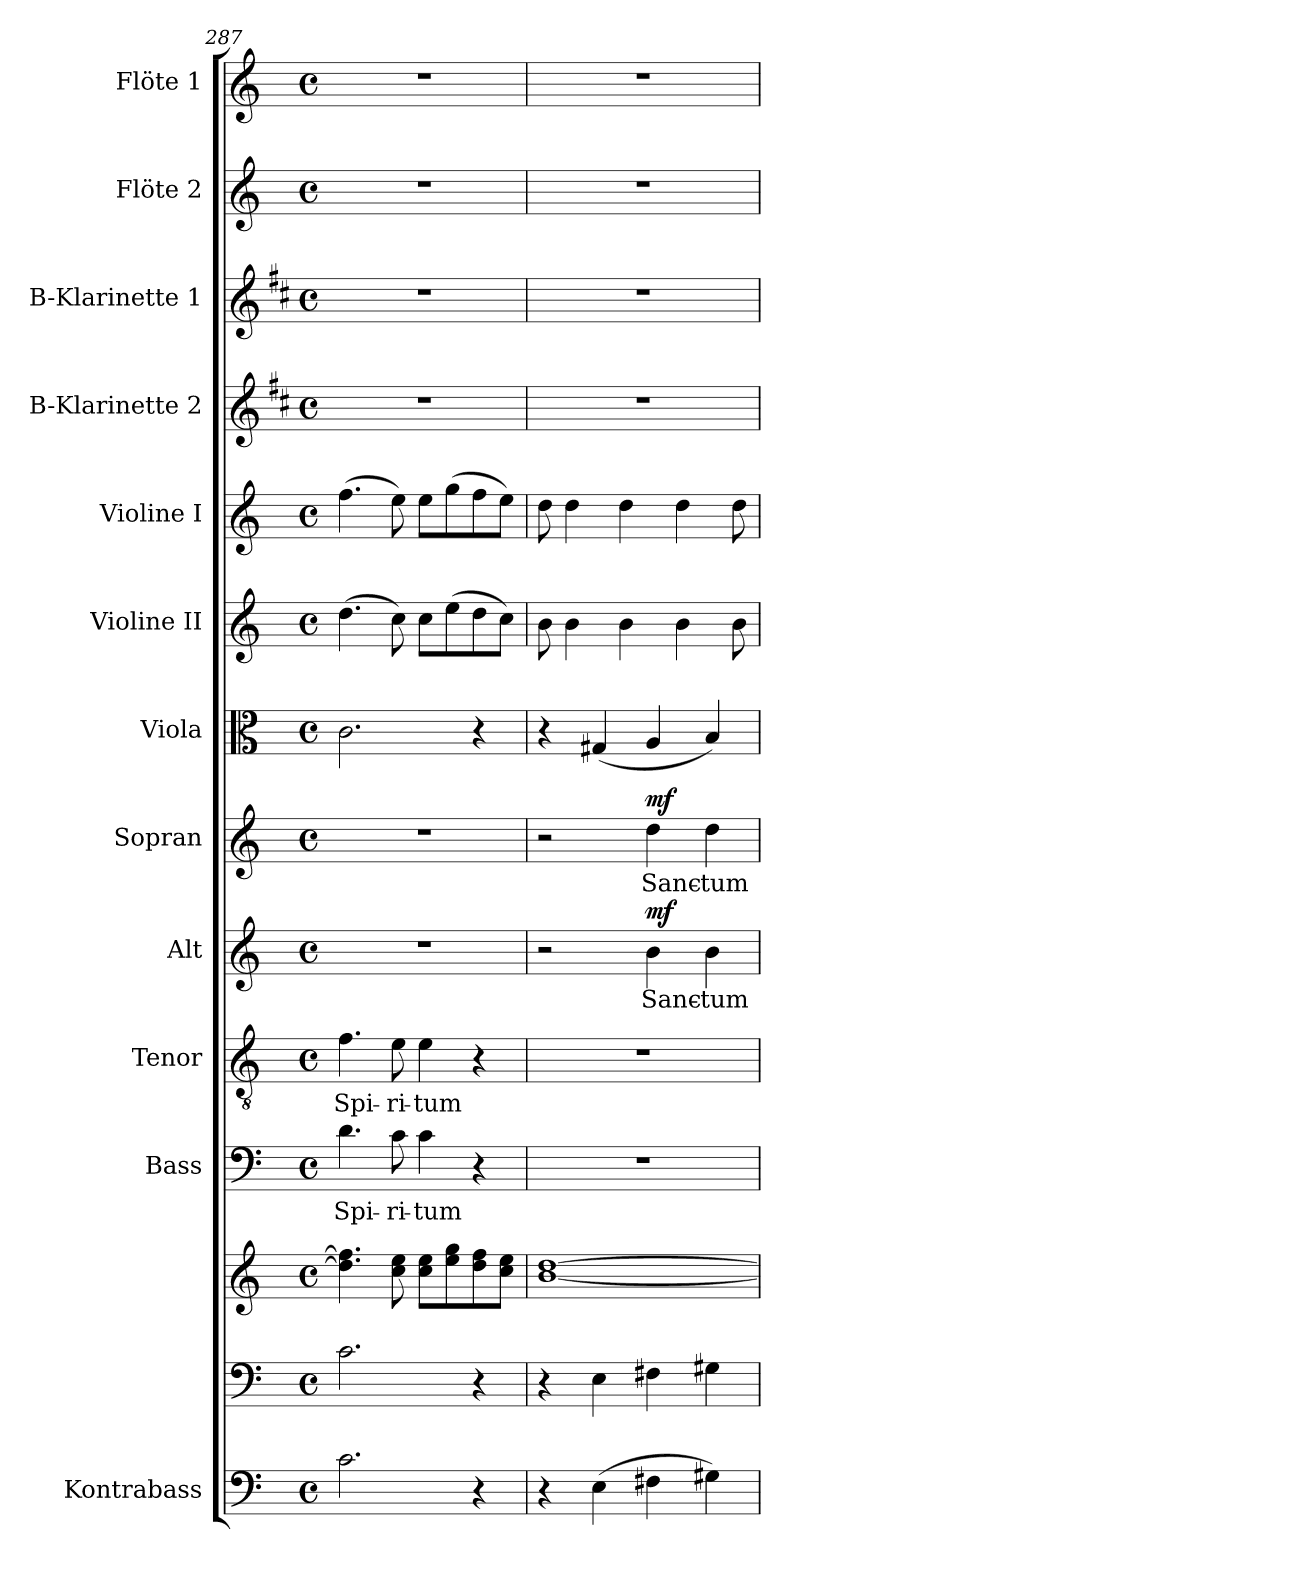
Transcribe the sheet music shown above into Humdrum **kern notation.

**kern	**kern	**kern	**kern	**text	**kern	**text	**kern	**text	**dynam	**kern	**text	**dynam	**kern	**kern	**kern	**kern	**kern	**kern	**kern
*part13	*part12	*part12	*part11	*part11	*part10	*part10	*part9	*part9	*part9	*part8	*part8	*part8	*part7	*part6	*part5	*part4	*part3	*part2	*part1
*staff14	*staff13	*staff12	*staff11	*staff11	*staff10	*staff10	*staff9	*staff9	*staff9	*staff8	*staff8	*staff8	*staff7	*staff6	*staff5	*staff4	*staff3	*staff2	*staff1
*I"Kontrabass	*	*	*I"Bass	*	*I"Tenor	*	*I"Alt	*	*	*I"Sopran	*	*	*I"Viola	*I"Violine II	*I"Violine I	*I"B-Klarinette 2	*I"B-Klarinette 1	*I"Flöte 2	*I"Flöte 1
*I'Kb.	*	*	*I'B.	*	*I'T.	*	*I'A.	*	*	*I'S.	*	*	*I'Vla.	*I'Vl. II	*I'Vl. I	*I'B Kl. 2	*I'B Kl. 1	*I'Fl. 2	*I'Fl. 1
*clefF4	*clefF4	*clefG2	*clefF4	*	*clefGv2	*	*clefG2	*	*	*clefG2	*	*	*clefC3	*clefG2	*clefG2	*clefG2	*clefG2	*clefG2	*clefG2
*ITrd7c12	*	*	*	*	*	*	*	*	*	*	*	*	*	*	*	*ITrd1c2	*ITrd1c2	*	*
*k[]	*k[]	*k[]	*k[]	*	*k[]	*	*k[]	*	*	*k[]	*	*	*k[]	*k[]	*k[]	*k[]	*k[]	*k[]	*k[]
*C:	*C:	*C:	*C:	*	*C:	*	*C:	*	*	*C:	*	*	*C:	*C:	*C:	*C:	*C:	*C:	*C:
*M4/4	*M4/4	*M4/4	*M4/4	*	*M4/4	*	*M4/4	*	*	*M4/4	*	*	*M4/4	*M4/4	*M4/4	*M4/4	*M4/4	*M4/4	*M4/4
*met(c)	*met(c)	*met(c)	*met(c)	*	*met(c)	*	*met(c)	*	*	*met(c)	*	*	*met(c)	*met(c)	*met(c)	*met(c)	*met(c)	*met(c)	*met(c)
=287	=287	=287	=287	=287	=287	=287	=287	=287	=287	=287	=287	=287	=287	=287	=287	=287	=287	=287	=287
!	!	!	!	!LO:LY:b	!	!LO:LY:b	!	!	!	!	!	!	!	!	!	!	!	!	!
2.C\	2.c\	4.dd\] 4.ff\]	4.d\	Spi-	4.f\	Spi-	1r	.	.	1r	.	.	2.c\	(>4.dd\	(>4.ff\	1r	1r	1r	1r
!	!	!	!	!LO:LY:b	!	!LO:LY:b	!	!	!	!	!	!	!	!	!	!	!	!	!
.	.	8cc\ 8ee\	8c\	-ri-	8e\	-ri-	.	.	.	.	.	.	.	8cc\)	8ee\)	.	.	.	.
!	!	!	!	!LO:LY:b	!	!LO:LY:b	!	!	!	!	!	!	!	!	!	!	!	!	!
.	.	8cc\ 8ee\L	4c\	-tum	4e\	-tum	.	.	.	.	.	.	.	8cc\L	8ee\L	.	.	.	.
.	.	8ee\ 8gg\	.	.	.	.	.	.	.	.	.	.	.	(>8ee\	(>8gg\	.	.	.	.
4r	4r	8dd\ 8ff\	4r	.	4r	.	.	.	.	.	.	.	4r	8dd\	8ff\	.	.	.	.
.	.	8cc\ 8ee\J	.	.	.	.	.	.	.	.	.	.	.	8cc\J)	8ee\J)	.	.	.	.
=288	=288	=288	=288	=288	=288	=288	=288	=288	=288	=288	=288	=288	=288	=288	=288	=288	=288	=288	=288
4r	4r	[1b [1dd	1r	.	1r	.	2r	.	.	2r	.	.	4r	8b\	8dd\	1r	1r	1r	1r
.	.	.	.	.	.	.	.	.	.	.	.	.	.	4b\	4dd\	.	.	.	.
(>4EE\	4E\	.	.	.	.	.	.	.	.	.	.	.	(<4G#X/	.	.	.	.	.	.
.	.	.	.	.	.	.	.	.	.	.	.	.	.	4b\	4dd\	.	.	.	.
!	!	!	!	!	!	!	!	!LO:LY:b	!LO:DY:a	!	!LO:LY:b	!LO:DY:a	!	!	!	!	!	!	!
4FF#X\	4F#X\	.	.	.	.	.	4b\	Sanc-	mf	4dd\	Sanc-	mf	4A/	.	.	.	.	.	.
.	.	.	.	.	.	.	.	.	.	.	.	.	.	4b\	4dd\	.	.	.	.
!	!	!	!	!	!	!	!	!LO:LY:b	!	!	!LO:LY:b	!	!	!	!	!	!	!	!
4GG#X\)	4G#X\	.	.	.	.	.	4b\	-tum	.	4dd\	-tum	.	4B/)	.	.	.	.	.	.
.	.	.	.	.	.	.	.	.	.	.	.	.	.	8b\	8dd\	.	.	.	.
=	=	=	=	=	=	=	=	=	=	=	=	=	=	=	=	=	=	=	=
*-	*-	*-	*-	*-	*-	*-	*-	*-	*-	*-	*-	*-	*-	*-	*-	*-	*-	*-	*-
